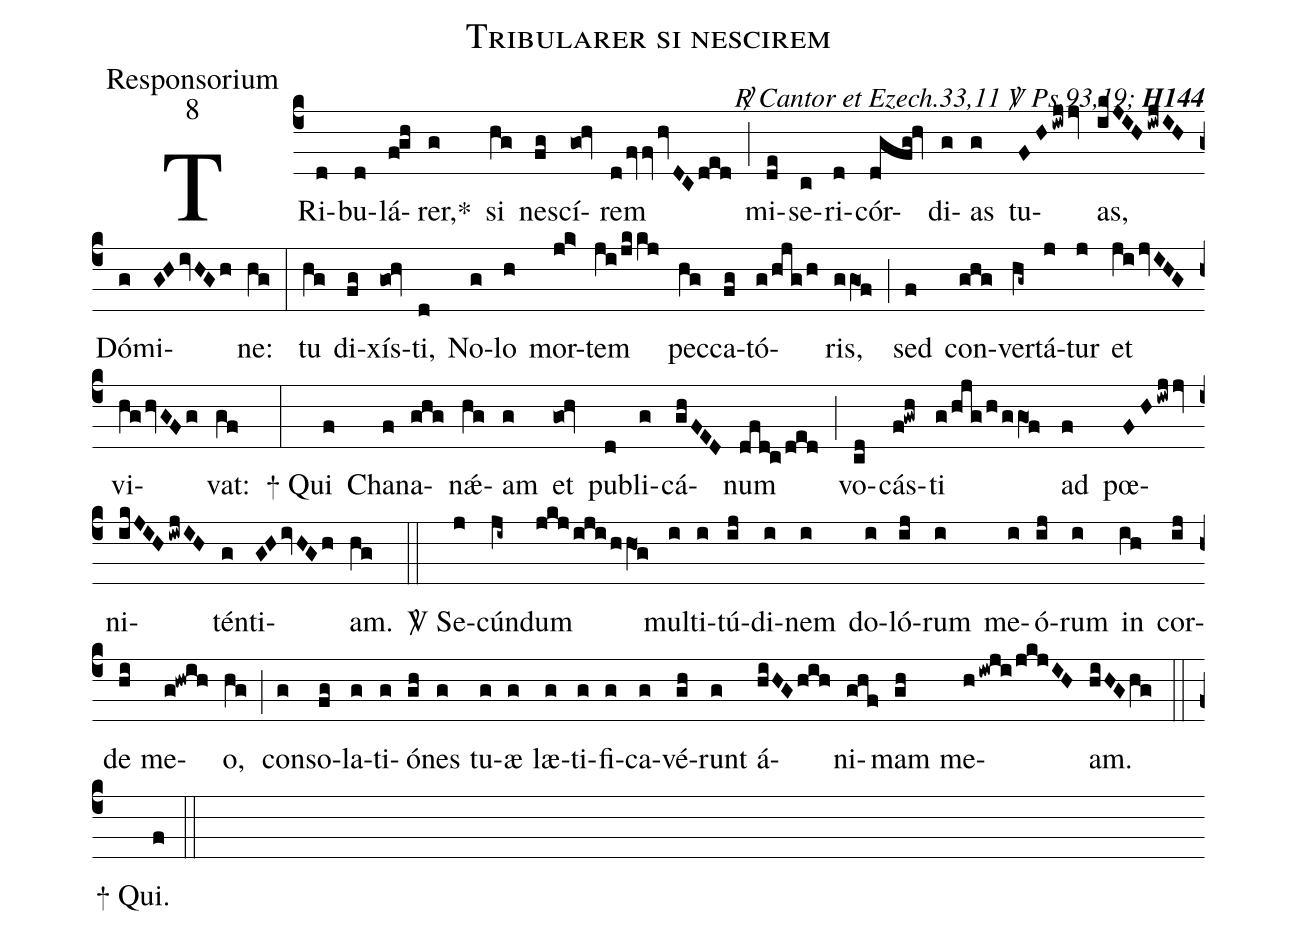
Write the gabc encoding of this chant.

name:Tribularer si nescirem;
office-part:Responsorium;
mode:8;
commentary:{\itshape\mdseries \Rbar\ Cantor et Ezech.33,11 \Vbar\ Ps.93,19;\/} {\bfseries H144};
%%
(c4)TRi(d)bu(d)lá(f!gh)rer,<sp>*</sp>(g) si(hg) ne(fg)scí(go0!hv)rem(dfvvhvDCded)  (;)
mi(de)se(c)ri(d)cór(dgfg@hv)di(g)as(g) tu(FHiwjjv)as,(ikJIHiwjIH) Dó(g)mi(GHivHGh)ne:(hg) (:)
tu(hg) di(fg)xís(go0!hv)ti,(d) No(g)lo(h) mor(j!k>)tem(ji/jkkj) pec(hg)ca(fg)tó(g/hjg/h)ris,(ggO1f) (;)
sed(f) con(ghg)ver(hg~)tá(j)tur(j) et(jijvIHG) vi(hghvGFg)vat:(gf) (:)
<sp>+</sp> Qui(f) Cha(f)na(ghg)nǽ(hg)am(g) et(go0!hv) pu(d)bli(g)cá(ghFED)num(dfd@c/ded) (;)
vo(cd)cás(f!gwh)ti(g/hjg/h/ggO1!f) ad(f) pœ(FHiwjjv)ni(ikJIHiwjIH)tén(g)ti(GHivHGh)am.(hg) (::)
<sp>V/</sp> Se(j)cún(ji~)dum(jkj/iji/hhO1g) mul(i)ti(i)tú(ij)di(i)nem(i) do(i)ló(ij)rum(i) me(i)ó(ij)rum(i)
in(ih) cor(ij)de(hi) me(g!hwih)o,(hg)  (;)
con(g)so(fg)la(g)ti(g)ó(gh)nes(g) tu(g)æ(g) læ(g)ti(g)fi(g)ca(g)vé(gh)runt(g) á(hiHGhih)ni(ghf)mam(gh) me(hiwji/jkjIH)am.(hiHGhg) (::)
<sp>+</sp> Qui.(f) (::)
